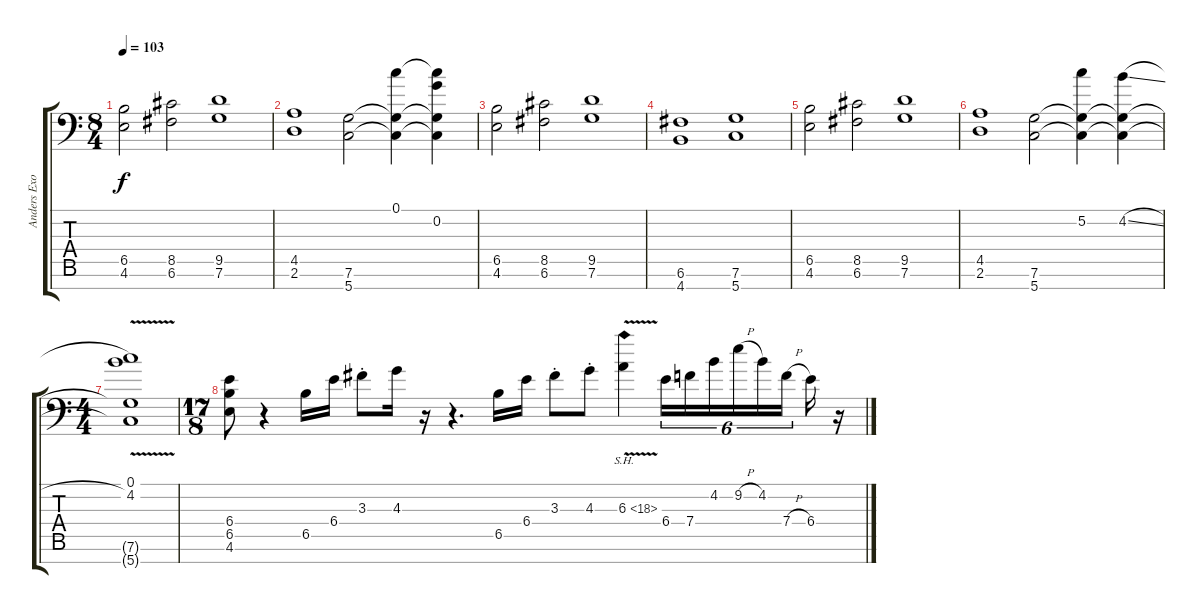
\track ("Anders Exo Kragh - rythem guitar" "Anders Exo") {instrument distortionguitar}
\staff {score tabs}
\tuning (C4 G3 Eb3 Bb2 F2 C2 G1) {hide}
\ts (8 4)
\tempo 103
\clef f4
\ks c
(6.5 4.6).2{dy f} (8.5 6.6).2 (9.5 7.6).1 |
(4.5 2.6).1 (7.6 5.7).2 (0.1 7.6{t} 5.7{t}).4 (0.1{t} 0.2 7.6{t} 5.7{t}).4 |
(6.5 4.6).2 (8.5 6.6).2 (9.5 7.6).1 |
(6.6 4.7).1 (7.6 5.7).1 |
(6.5 4.6).2 (8.5 6.6).2 (9.5 7.6).1 |
(4.5 2.6).1 (7.6 5.7).2 (5.2 7.6{t} 5.7{t}).4 (4.2{sl} 7.6{t} 5.7{t}).4 |
\ts (4 4)
(0.1 4.2{v} 7.6{t} 5.7{t}).1 |
\ts (17 8)
(6.4 6.5 4.6).8{volume 11} r.4 6.5.16 6.4.16 3.3{st}.8 4.3.16 r.16 r.4{d} 6.5.16 6.4.16 3.3{st}.8 4.3{st}.8 6.3{sh 12 v}.4 6.4.16{tu (6 4)} 7.4.16{tu (6 4)} 4.2.16{tu (6 4)} 9.2{h}.16{tu (6 4)} 4.2.16{tu (6 4)} 7.4{h}.16{tu (6 4)} 6.4.16 r.16
